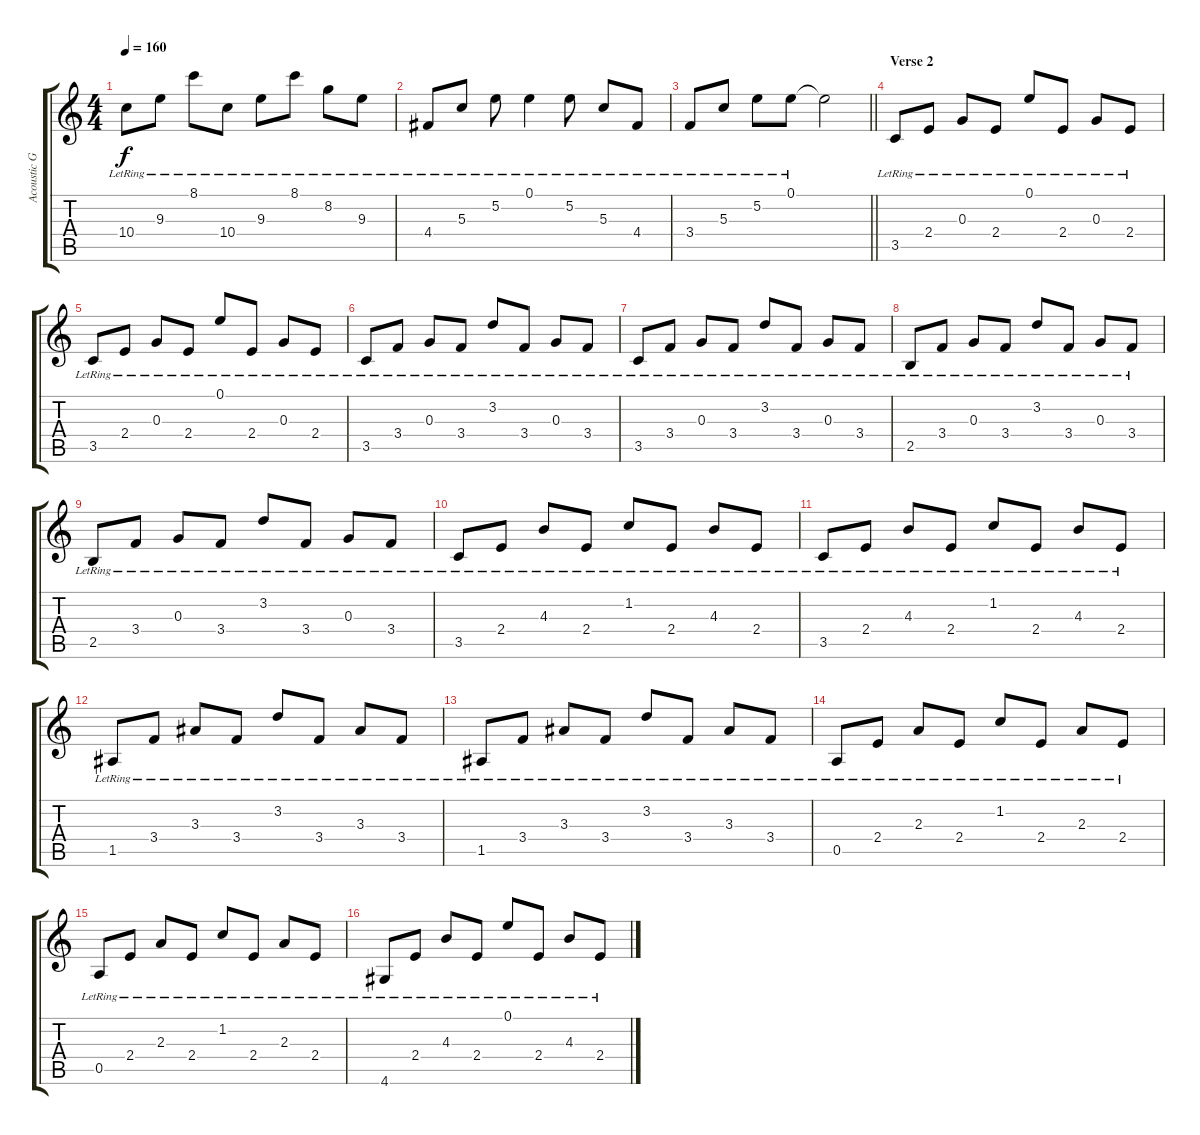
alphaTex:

\track ("Acoustic Guitar" "Acoustic G") {instrument acousticguitarsteel}
\staff {score tabs}
\tuning (E4 B3 G3 D3 A2 E2) {hide}
\ts (4 4)
\tempo 160
\clef g2
\ks c
10.4{lr}.8{dy f} 9.3{lr}.8 8.1{lr}.8 10.4{lr}.8 9.3{lr}.8 8.1{lr}.8 8.2{lr}.8 9.3{lr}.8 |
4.4{lr}.8 5.3{lr}.8 5.2{lr}.8 0.1{lr}.4 5.2{lr}.8 5.3{lr}.8 4.4{lr}.8 |
\barLineRight lightlight
3.4{lr}.8 5.3{lr}.8 5.2{lr}.8 0.1{lr}.8 0.1{t}.2 |
\section ("" "Verse 2")
3.5{lr}.8 2.4{lr}.8 0.3{lr}.8 2.4{lr}.8 0.1{lr}.8 2.4{lr}.8 0.3{lr}.8 2.4{lr}.8 |
3.5{lr}.8 2.4{lr}.8 0.3{lr}.8 2.4{lr}.8 0.1{lr}.8 2.4{lr}.8 0.3{lr}.8 2.4{lr}.8 |
3.5{lr}.8 3.4{lr}.8 0.3{lr}.8 3.4{lr}.8 3.2{lr}.8 3.4{lr}.8 0.3{lr}.8 3.4{lr}.8 |
3.5{lr}.8 3.4{lr}.8 0.3{lr}.8 3.4{lr}.8 3.2{lr}.8 3.4{lr}.8 0.3{lr}.8 3.4{lr}.8 |
2.5{lr}.8 3.4{lr}.8 0.3{lr}.8 3.4{lr}.8 3.2{lr}.8 3.4{lr}.8 0.3{lr}.8 3.4{lr}.8 |
2.5{lr}.8 3.4{lr}.8 0.3{lr}.8 3.4{lr}.8 3.2{lr}.8 3.4{lr}.8 0.3{lr}.8 3.4{lr}.8 |
3.5{lr}.8 2.4{lr}.8 4.3{lr}.8 2.4{lr}.8 1.2{lr}.8 2.4{lr}.8 4.3{lr}.8 2.4{lr}.8 |
3.5{lr}.8 2.4{lr}.8 4.3{lr}.8 2.4{lr}.8 1.2{lr}.8 2.4{lr}.8 4.3{lr}.8 2.4{lr}.8 |
1.5{lr}.8 3.4{lr}.8 3.3{lr}.8 3.4{lr}.8 3.2{lr}.8 3.4{lr}.8 3.3{lr}.8 3.4{lr}.8 |
1.5{lr}.8 3.4{lr}.8 3.3{lr}.8 3.4{lr}.8 3.2{lr}.8 3.4{lr}.8 3.3{lr}.8 3.4{lr}.8 |
0.5{lr}.8 2.4{lr}.8 2.3{lr}.8 2.4{lr}.8 1.2{lr}.8 2.4{lr}.8 2.3{lr}.8 2.4{lr}.8 |
0.5{lr}.8 2.4{lr}.8 2.3{lr}.8 2.4{lr}.8 1.2{lr}.8 2.4{lr}.8 2.3{lr}.8 2.4{lr}.8 |
4.6{lr}.8 2.4{lr}.8 4.3{lr}.8 2.4{lr}.8 0.1{lr}.8 2.4{lr}.8 4.3{lr}.8 2.4{lr}.8
